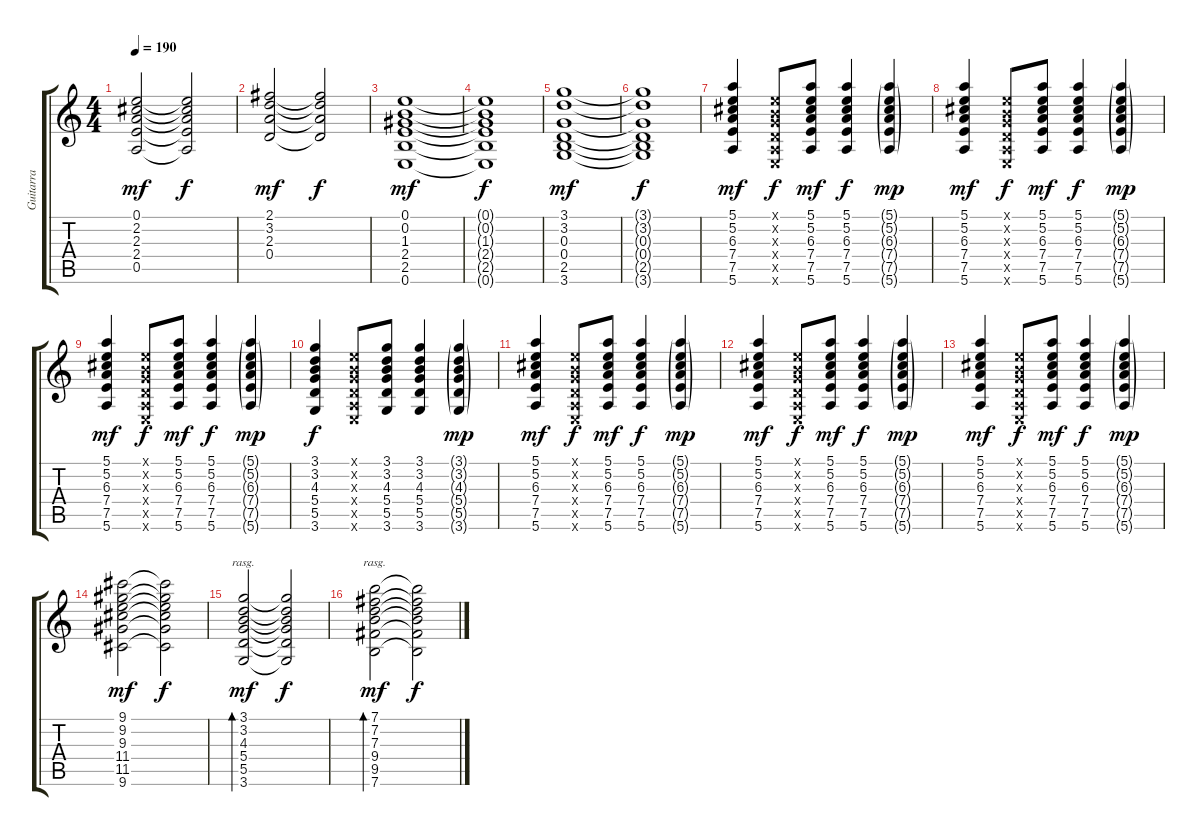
\track ("Guitarra" "Guitarra") {instrument overdrivenguitar}
\staff {score tabs}
\tuning (E4 B3 G3 D3 A2 E2) {hide}
\ts (4 4)
\tempo 190
\clef g2
\ks c
(0.1 2.2 2.3 2.4 0.5).2{dy mf} (0.1{t} 2.2{t} 2.3{t} 2.4{t} 0.5{t}).2{dy f} |
(2.1 3.2 2.3 0.4).2{dy mf} (2.1{t} 3.2{t} 2.3{t} 0.4{t}).2{dy f} |
(0.1 0.2 1.3 2.4 2.5 0.6).1{dy mf} |
(0.1{t} 0.2{t} 1.3{t} 2.4{t} 2.5{t} 0.6{t}).1{dy f} |
(3.1 3.2 0.3 0.4 2.5 3.6).1{dy mf} |
(3.1{t} 3.2{t} 0.3{t} 0.4{t} 2.5{t} 3.6{t}).1{dy f} |
(5.1 5.2 6.3 7.4 7.5 5.6).4{dy mf} (0.1{x} 0.2{x} 0.3{x} 0.4{x} 0.5{x} 0.6{x}).8{dy f} (5.1 5.2 6.3 7.4 7.5 5.6).8{dy mf} (5.1 5.2 6.3 7.4 7.5 5.6).4{dy f} (5.1{g} 5.2{g} 6.3{g} 7.4{g} 7.5{g} 5.6{g}).4{dy mp} |
(5.1 5.2 6.3 7.4 7.5 5.6).4{dy mf} (0.1{x} 0.2{x} 0.3{x} 0.4{x} 0.5{x} 0.6{x}).8{dy f} (5.1 5.2 6.3 7.4 7.5 5.6).8{dy mf} (5.1 5.2 6.3 7.4 7.5 5.6).4{dy f} (5.1{g} 5.2{g} 6.3{g} 7.4{g} 7.5{g} 5.6{g}).4{dy mp} |
(5.1 5.2 6.3 7.4 7.5 5.6).4{dy mf} (0.1{x} 0.2{x} 0.3{x} 0.4{x} 0.5{x} 0.6{x}).8{dy f} (5.1 5.2 6.3 7.4 7.5 5.6).8{dy mf} (5.1 5.2 6.3 7.4 7.5 5.6).4{dy f} (5.1{g} 5.2{g} 6.3{g} 7.4{g} 7.5{g} 5.6{g}).4{dy mp} |
(3.1 3.2 4.3 5.4 5.5 3.6).4{dy f} (0.1{x} 0.2{x} 0.3{x} 0.4{x} 0.5{x} 0.6{x}).8 (3.1 3.2 4.3 5.4 5.5 3.6).8 (3.1 3.2 4.3 5.4 5.5 3.6).4 (3.1{g} 3.2{g} 4.3{g} 5.4{g} 5.5{g} 3.6{g}).4{dy mp} |
(5.1 5.2 6.3 7.4 7.5 5.6).4{dy mf} (0.1{x} 0.2{x} 0.3{x} 0.4{x} 0.5{x} 0.6{x}).8{dy f} (5.1 5.2 6.3 7.4 7.5 5.6).8{dy mf} (5.1 5.2 6.3 7.4 7.5 5.6).4{dy f} (5.1{g} 5.2{g} 6.3{g} 7.4{g} 7.5{g} 5.6{g}).4{dy mp} |
(5.1 5.2 6.3 7.4 7.5 5.6).4{dy mf} (0.1{x} 0.2{x} 0.3{x} 0.4{x} 0.5{x} 0.6{x}).8{dy f} (5.1 5.2 6.3 7.4 7.5 5.6).8{dy mf} (5.1 5.2 6.3 7.4 7.5 5.6).4{dy f} (5.1{g} 5.2{g} 6.3{g} 7.4{g} 7.5{g} 5.6{g}).4{dy mp} |
(5.1 5.2 6.3 7.4 7.5 5.6).4{dy mf} (0.1{x} 0.2{x} 0.3{x} 0.4{x} 0.5{x} 0.6{x}).8{dy f} (5.1 5.2 6.3 7.4 7.5 5.6).8{dy mf} (5.1 5.2 6.3 7.4 7.5 5.6).4{dy f} (5.1{g} 5.2{g} 6.3{g} 7.4{g} 7.5{g} 5.6{g}).4{dy mp} |
(9.1 9.2 9.3 11.4 11.5 9.6).2{dy mf} (9.1{t} 9.2{t} 9.3{t} 11.4{t} 11.5{t} 9.6{t}).2{dy f} |
(3.1 3.2 4.3 5.4 5.5 3.6).2{bd 240 rasg ii dy mf} (3.1{t} 3.2{t} 4.3{t} 5.4{t} 5.5{t} 3.6{t}).2{dy f} |
(7.1 7.2 7.3 9.4 9.5 7.6).2{bd 240 rasg ii dy mf} (7.1{t} 7.2{t} 7.3{t} 9.4{t} 9.5{t} 7.6{t}).2{dy f}
